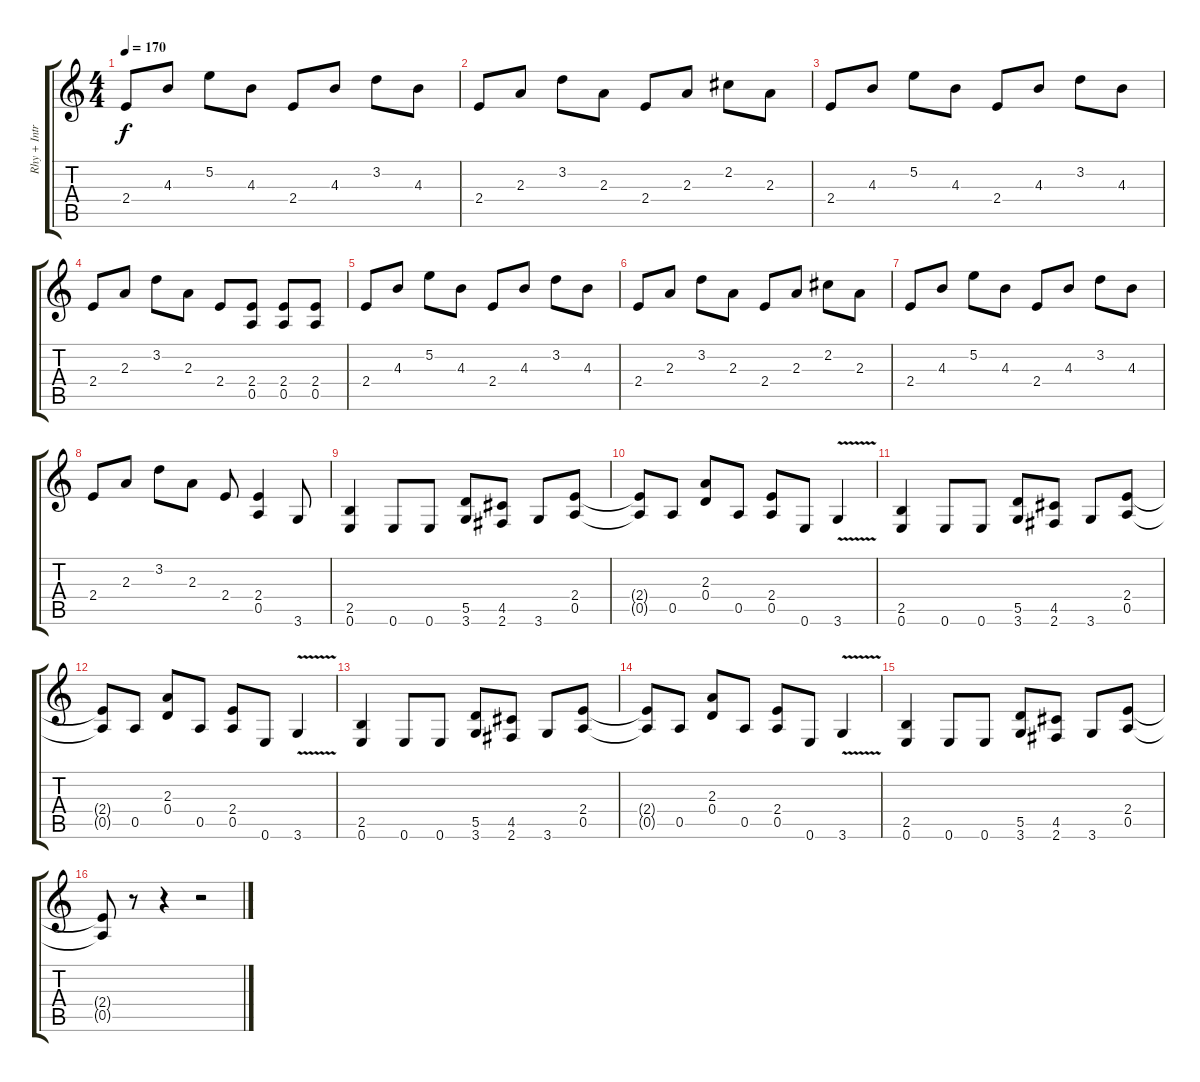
\track ("Rhy + Intro" "Rhy + Intr") {instrument distortionguitar}
\staff {score tabs}
\tuning (E4 B3 G3 D3 A2 E2) {hide}
\ts (4 4)
\tempo 170
\clef g2
\ks c
2.4.8{dy f} 4.3.8 5.2.8 4.3.8 2.4.8 4.3.8 3.2.8 4.3.8 |
2.4.8 2.3.8 3.2.8 2.3.8 2.4.8 2.3.8 2.2.8 2.3.8 |
2.4.8 4.3.8 5.2.8 4.3.8 2.4.8 4.3.8 3.2.8 4.3.8 |
2.4.8 2.3.8 3.2.8 2.3.8 2.4.8 (2.4 0.5).8 (2.4 0.5).8 (2.4 0.5).8 |
2.4.8 4.3.8 5.2.8 4.3.8 2.4.8 4.3.8 3.2.8 4.3.8 |
2.4.8 2.3.8 3.2.8 2.3.8 2.4.8 2.3.8 2.2.8 2.3.8 |
2.4.8 4.3.8 5.2.8 4.3.8 2.4.8 4.3.8 3.2.8 4.3.8 |
2.4.8 2.3.8 3.2.8 2.3.8 2.4.8 (2.4 0.5).4 3.6.8 |
(2.5 0.6).4 0.6.8 0.6.8 (5.5 3.6).8 (4.5 2.6).8 3.6.8 (2.4 0.5).8 |
(2.4{t} 0.5{t}).8 0.5.8 (2.3 0.4).8 0.5.8 (2.4 0.5).8 0.6.8 3.6{v}.4 |
(2.5 0.6).4 0.6.8 0.6.8 (5.5 3.6).8 (4.5 2.6).8 3.6.8 (2.4 0.5).8 |
(2.4{t} 0.5{t}).8 0.5.8 (2.3 0.4).8 0.5.8 (2.4 0.5).8 0.6.8 3.6{v}.4 |
(2.5 0.6).4 0.6.8 0.6.8 (5.5 3.6).8 (4.5 2.6).8 3.6.8 (2.4 0.5).8 |
(2.4{t} 0.5{t}).8 0.5.8 (2.3 0.4).8 0.5.8 (2.4 0.5).8 0.6.8 3.6{v}.4 |
(2.5 0.6).4 0.6.8 0.6.8 (5.5 3.6).8 (4.5 2.6).8 3.6.8 (2.4 0.5).8 |
(2.4{t} 0.5{t}).8 r.8 r.4 r.2
